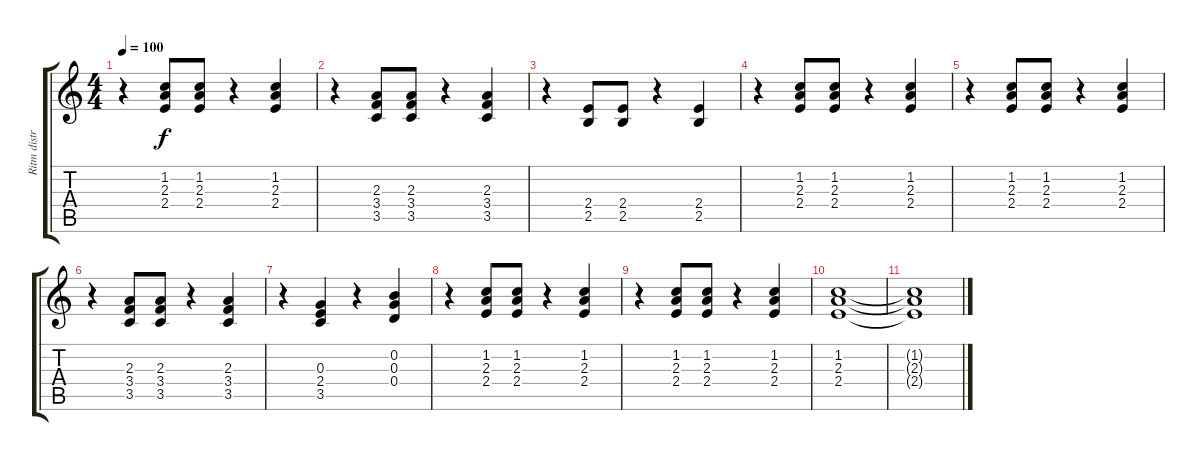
\track ("Ritm distr2" "Ritm distr") {instrument overdrivenguitar}
\staff {score tabs}
\tuning (E4 B3 G3 D3 A2 E2) {hide}
\ts (4 4)
\tempo 100
\clef g2
\ks c
r.4{dy f} (1.2 2.3 2.4).8 (1.2 2.3 2.4).8 r.4 (1.2 2.3 2.4).4 |
r.4 (2.3 3.4 3.5).8 (2.3 3.4 3.5).8 r.4 (2.3 3.4 3.5).4 |
r.4 (2.4 2.5).8 (2.4 2.5).8 r.4 (2.4 2.5).4 |
r.4 (1.2 2.3 2.4).8 (1.2 2.3 2.4).8 r.4 (1.2 2.3 2.4).4 |
r.4 (1.2 2.3 2.4).8 (1.2 2.3 2.4).8 r.4 (1.2 2.3 2.4).4 |
r.4 (2.3 3.4 3.5).8 (2.3 3.4 3.5).8 r.4 (2.3 3.4 3.5).4 |
r.4 (0.3 2.4 3.5).4 r.4 (0.2 0.3 0.4).4 |
r.4 (1.2 2.3 2.4).8 (1.2 2.3 2.4).8 r.4 (1.2 2.3 2.4).4 |
r.4 (1.2 2.3 2.4).8 (1.2 2.3 2.4).8 r.4 (1.2 2.3 2.4).4 |
(1.2 2.3 2.4).1 |
(1.2{t} 2.3{t} 2.4{t}).1
